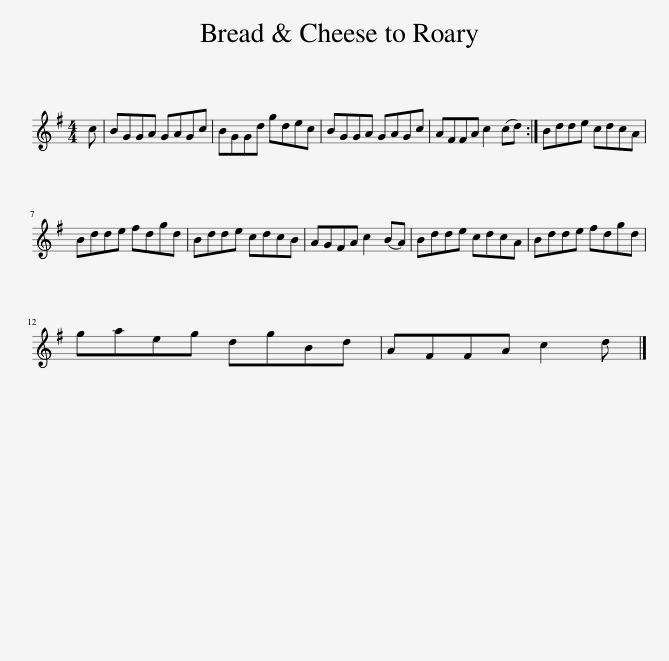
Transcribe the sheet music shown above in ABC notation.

X:1
L:1/8
M:4/4
I:linebreak $
K:G
V:1 treble
V:1
 c | BGGA GAGc | BGGd gdec | BGGA GAGc | AFFA c2 (cd) :| %5
 Bdde cdcA |$ Bdde fdgd | Bdde cdcB | AGFA c2 (BA) | Bdde cdcA | %10
 Bdde fdgd |$ gaeg dgBd | AFFA c2 d |] %13
